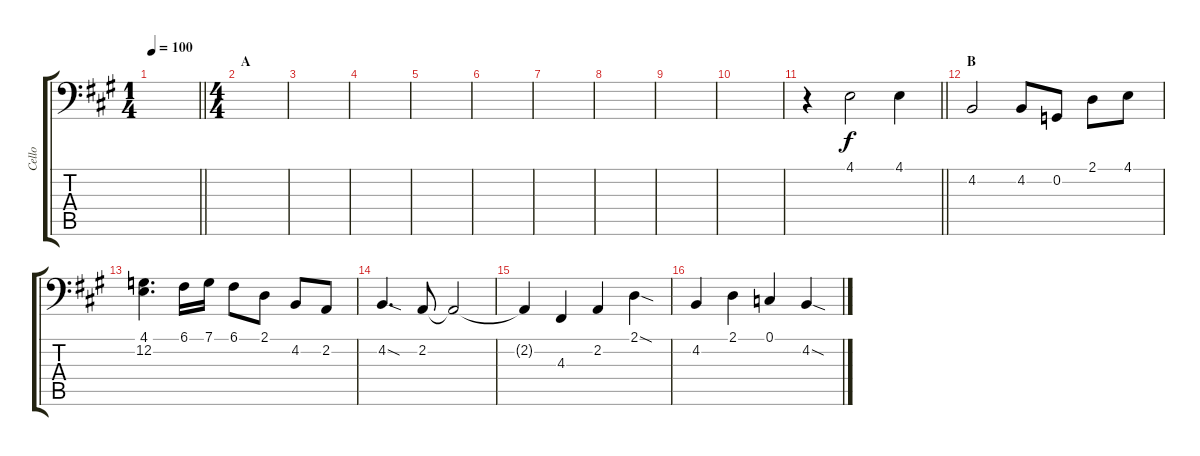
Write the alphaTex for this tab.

\track ("Cello" "Cello") {instrument cello}
\staff {score tabs}
\tuning (C3 G2 D2 A1 E1 B0) {hide}
\ts (1 4)
\tempo 100
\clef f4
\barLineRight lightlight
\ks a
|
\ts (4 4)
\section ("" "A")
|
|
|
|
|
|
|
|
|
\barLineRight lightlight
r.4{volume 8} 4.1.2{volume 11} 4.1.4 |
\section ("" "B")
4.2.2 4.2.8 0.2.8 2.1.8 4.1.8 |
(4.1 12.2).4{d} 6.1.16 7.1.16 6.1.8 2.1.8 4.2.8 2.2.8 |
4.2{sod}.4{d} 2.2.8 2.2{t}.2 |
2.2{t}.4 4.3.4 2.2.4 2.1{sod}.4 |
4.2.4 2.1.4 0.1.4 4.2{sod}.4
